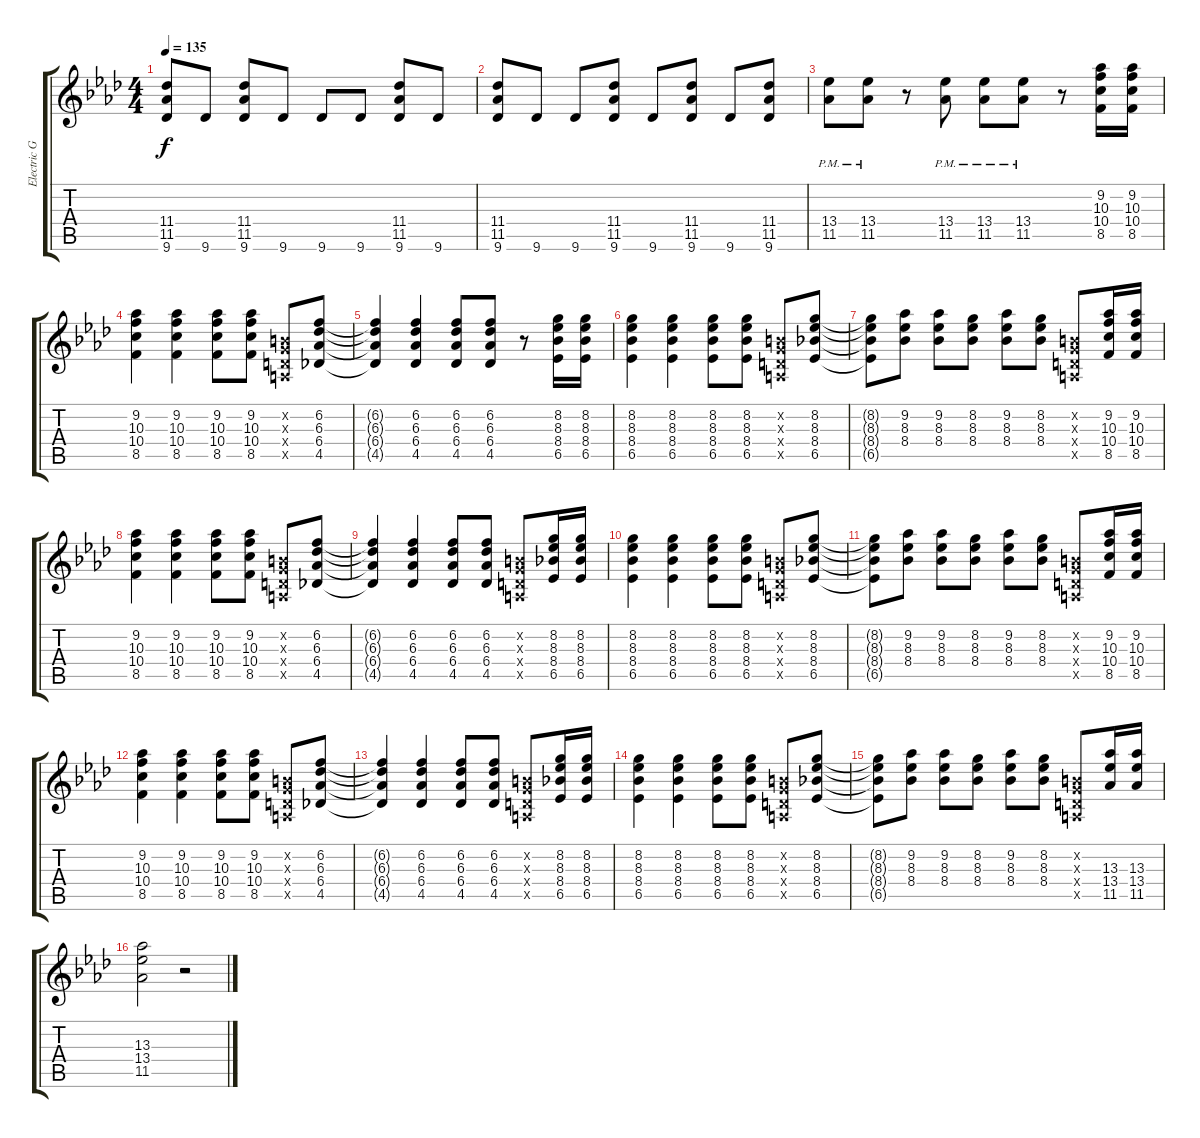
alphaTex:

\track ("Electric Guitar" "Electric G") {instrument electricguitarclean}
\staff {score tabs}
\tuning (E4 B3 G3 D3 A2 E2) {hide}
\ts (4 4)
\tempo 135
\clef g2
\ks ab
(11.4 11.5 9.6).8{dy f} 9.6.8 (11.4 11.5 9.6).8 9.6.8 9.6.8 9.6.8 (11.4 11.5 9.6).8 9.6.8 |
(11.4 11.5 9.6).8 9.6.8 9.6.8 (11.4 11.5 9.6).8 9.6.8 (11.4 11.5 9.6).8 9.6.8 (11.4 11.5 9.6).8 |
(13.4{pm} 11.5{pm}).8 (13.4{pm} 11.5{pm}).8 r.8 (13.4{pm} 11.5{pm}).8 (13.4{pm} 11.5{pm}).8 (13.4{pm} 11.5{pm}).8 r.8 (9.2 10.3 10.4 8.5).16 (9.2 10.3 10.4 8.5).16 |
(9.2 10.3 10.4 8.5).4 (9.2 10.3 10.4 8.5).4 (9.2 10.3 10.4 8.5).8 (9.2 10.3 10.4 8.5).8 (0.2{x} 0.3{x} 0.4{x} 0.5{x}).8 (6.2 6.3 6.4 4.5).8 |
(6.2{t} 6.3{t} 6.4{t} 4.5{t}).4 (6.2 6.3 6.4 4.5).4 (6.2 6.3 6.4 4.5).8 (6.2 6.3 6.4 4.5).8 r.8 (8.2 8.3 8.4 6.5).16 (8.2 8.3 8.4 6.5).16 |
(8.2 8.3 8.4 6.5).4 (8.2 8.3 8.4 6.5).4 (8.2 8.3 8.4 6.5).8 (8.2 8.3 8.4 6.5).8 (0.2{x} 0.3{x} 0.4{x} 0.5{x}).8 (8.2 8.3 8.4 6.5).8 |
(8.2{t} 8.3{t} 8.4{t} 6.5{t}).8 (9.2 8.3 8.4).8 (9.2 8.3 8.4).8 (8.2 8.3 8.4).8 (9.2 8.3 8.4).8 (8.2 8.3 8.4).8 (0.2{x} 0.3{x} 0.4{x} 0.5{x}).8 (9.2 10.3 10.4 8.5).16 (9.2 10.3 10.4 8.5).16 |
(9.2 10.3 10.4 8.5).4 (9.2 10.3 10.4 8.5).4 (9.2 10.3 10.4 8.5).8 (9.2 10.3 10.4 8.5).8 (0.2{x} 0.3{x} 0.4{x} 0.5{x}).8 (6.2 6.3 6.4 4.5).8 |
(6.2{t} 6.3{t} 6.4{t} 4.5{t}).4 (6.2 6.3 6.4 4.5).4 (6.2 6.3 6.4 4.5).8 (6.2 6.3 6.4 4.5).8 (0.2{x} 0.3{x} 0.4{x} 0.5{x}).8 (8.2 8.3 8.4 6.5).16 (8.2 8.3 8.4 6.5).16 |
(8.2 8.3 8.4 6.5).4 (8.2 8.3 8.4 6.5).4 (8.2 8.3 8.4 6.5).8 (8.2 8.3 8.4 6.5).8 (0.2{x} 0.3{x} 0.4{x} 0.5{x}).8 (8.2 8.3 8.4 6.5).8 |
(8.2{t} 8.3{t} 8.4{t} 6.5{t}).8 (9.2 8.3 8.4).8 (9.2 8.3 8.4).8 (8.2 8.3 8.4).8 (9.2 8.3 8.4).8 (8.2 8.3 8.4).8 (0.2{x} 0.3{x} 0.4{x} 0.5{x}).8 (9.2 10.3 10.4 8.5).16 (9.2 10.3 10.4 8.5).16 |
(9.2 10.3 10.4 8.5).4 (9.2 10.3 10.4 8.5).4 (9.2 10.3 10.4 8.5).8 (9.2 10.3 10.4 8.5).8 (0.2{x} 0.3{x} 0.4{x} 0.5{x}).8 (6.2 6.3 6.4 4.5).8 |
(6.2{t} 6.3{t} 6.4{t} 4.5{t}).4 (6.2 6.3 6.4 4.5).4 (6.2 6.3 6.4 4.5).8 (6.2 6.3 6.4 4.5).8 (0.2{x} 0.3{x} 0.4{x} 0.5{x}).8 (8.2 8.3 8.4 6.5).16 (8.2 8.3 8.4 6.5).16 |
(8.2 8.3 8.4 6.5).4 (8.2 8.3 8.4 6.5).4 (8.2 8.3 8.4 6.5).8 (8.2 8.3 8.4 6.5).8 (0.2{x} 0.3{x} 0.4{x} 0.5{x}).8 (8.2 8.3 8.4 6.5).8 |
(8.2{t} 8.3{t} 8.4{t} 6.5{t}).8 (9.2 8.3 8.4).8 (9.2 8.3 8.4).8 (8.2 8.3 8.4).8 (9.2 8.3 8.4).8 (8.2 8.3 8.4).8 (0.2{x} 0.3{x} 0.4{x} 0.5{x}).8 (13.3 13.4 11.5).16 (13.3 13.4 11.5).16 |
(13.3 13.4 11.5).2 r.2
